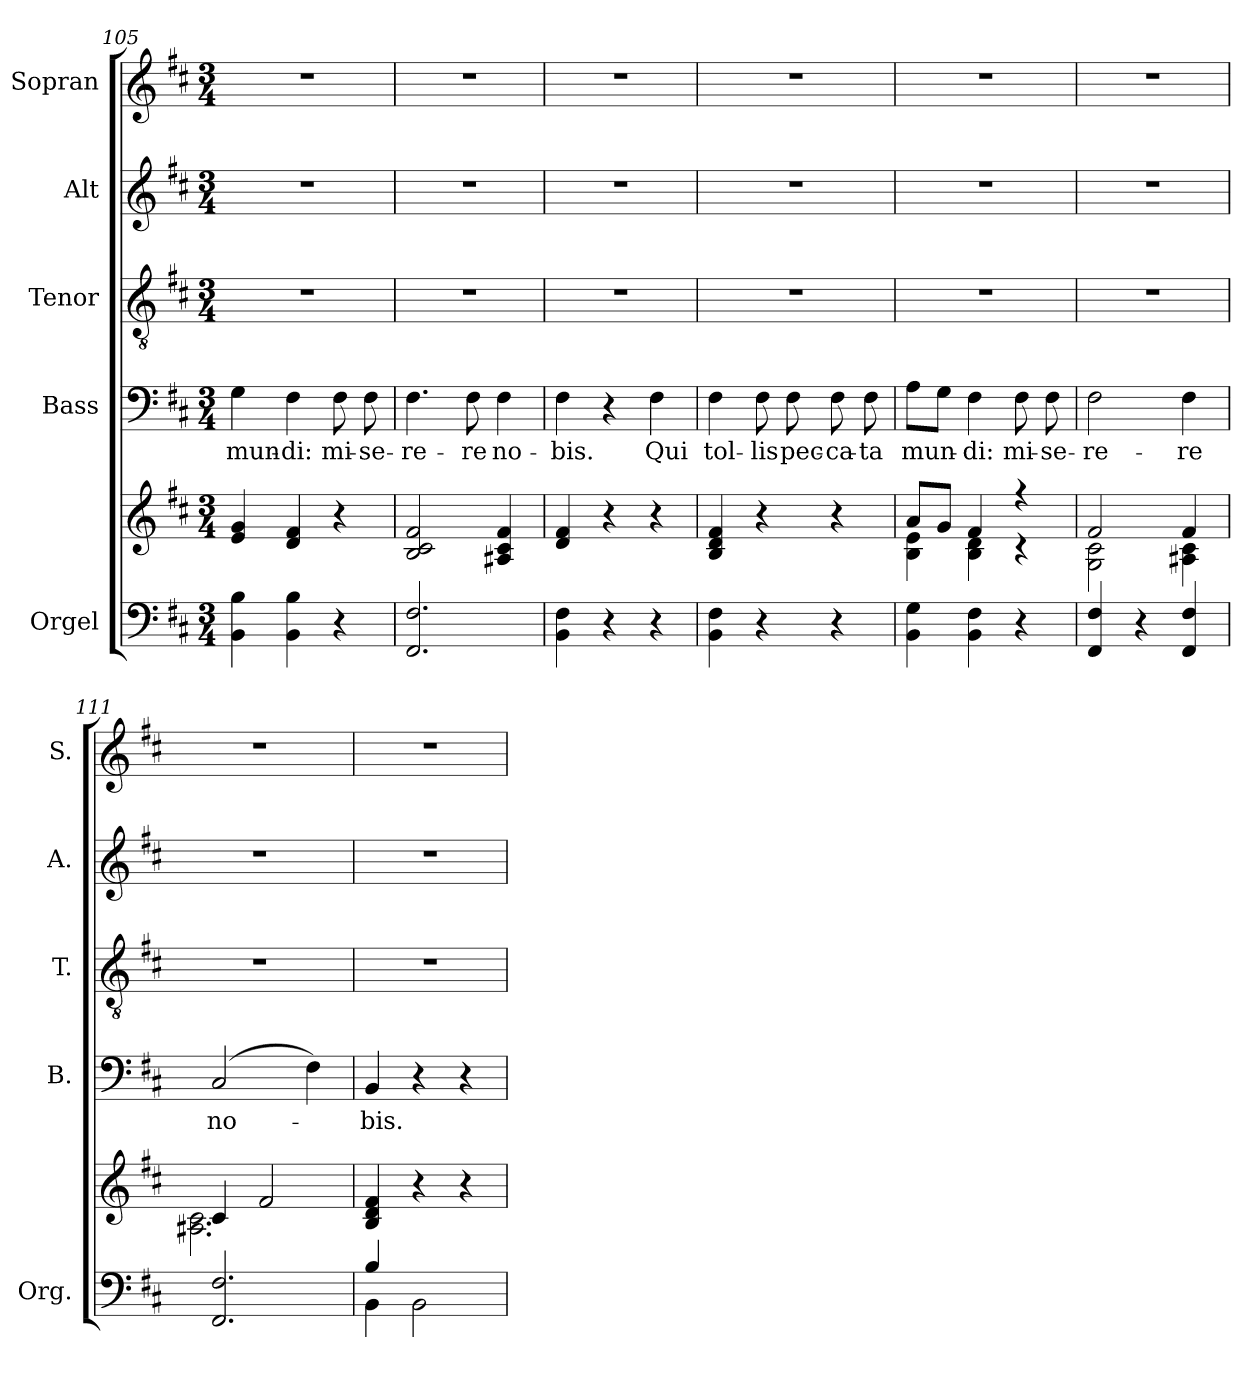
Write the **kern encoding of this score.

**kern	**kern	**kern	**text	**kern	**kern	**kern
*part5	*part5	*part4	*part4	*part3	*part2	*part1
*staff6	*staff5	*staff4	*staff4	*staff3	*staff2	*staff1
*I"Orgel	*	*I"Bass	*	*I"Tenor	*I"Alt	*I"Sopran
*I'Org.	*	*I'B.	*	*I'T.	*I'A.	*I'S.
*clefF4	*clefG2	*clefF4	*	*clefGv2	*clefG2	*clefG2
*k[f#c#]	*k[f#c#]	*k[f#c#]	*	*k[f#c#]	*k[f#c#]	*k[f#c#]
*D:	*D:	*D:	*	*D:	*D:	*D:
*M3/4	*M3/4	*M3/4	*	*M3/4	*M3/4	*M3/4
=105	=105	=105	=105	=105	=105	=105
!	!	!	!LO:LY:b	!	!	!
4BB\ 4B\	4e/ 4g/	4G\	mun-	2.r	2.r	2.r
!	!	!	!LO:LY:b	!	!	!
4BB\ 4B\	4d/ 4f#/	4F#\	-di:	.	.	.
!	!	!	!LO:LY:b	!	!	!
4r	4r	8F#\	mi-	.	.	.
!	!	!	!LO:LY:b	!	!	!
.	.	8F#\	-se-	.	.	.
=106	=106	=106	=106	=106	=106	=106
!	!	!	!LO:LY:b	!	!	!
2.FF#/ 2.F#/	2B/ 2c#/ 2f#/	4.F#\	-re-	2.r	2.r	2.r
!	!	!	!LO:LY:b	!	!	!
.	.	8F#\	-re	.	.	.
!	!	!	!LO:LY:b	!	!	!
.	4A#X/ 4c#/ 4f#/	4F#\	no-	.	.	.
=107	=107	=107	=107	=107	=107	=107
!	!	!	!LO:LY:b	!	!	!
4BB\ 4F#\	4d/ 4f#/	4F#\	-bis.	2.r	2.r	2.r
4r	4r	4r	.	.	.	.
!	!	!	!LO:LY:b	!	!	!
4r	4r	4F#\	Qui	.	.	.
=108	=108	=108	=108	=108	=108	=108
!	!	!	!LO:LY:b	!	!	!
4BB\ 4F#\	4B/ 4d/ 4f#/	4F#\	tol-	2.r	2.r	2.r
!	!	!	!LO:LY:b	!	!	!
4r	4r	8F#\	-lis	.	.	.
!	!	!	!LO:LY:b	!	!	!
.	.	8F#\	pec-	.	.	.
!	!	!	!LO:LY:b	!	!	!
4r	4r	8F#\	-ca-	.	.	.
!	!	!	!LO:LY:b	!	!	!
.	.	8F#\	-ta	.	.	.
=109	=109	=109	=109	=109	=109	=109
*	*^	*	*	*	*	*
!	!	!	!	!LO:LY:b	!	!	!
4BB\ 4G\	8a/L	4B\ 4e\	8A\L	mun-	2.r	2.r	2.r
.	8g/J	.	8G\J	.	.	.	.
!	!	!	!	!LO:LY:b	!	!	!
4BB\ 4F#\	4f#/	4B\ 4d\	4F#\	-di:	.	.	.
!	!	!	!	!LO:LY:b	!	!	!
4r	4r	4r	8F#\	mi-	.	.	.
!	!	!	!	!LO:LY:b	!	!	!
.	.	.	8F#\	-se-	.	.	.
!!LO:LB:g=z
=110	=110	=110	=110	=110	=110	=110	=110
!	!	!	!	!LO:LY:b	!	!	!
4FF#/ 4F#/	2f#/	2G\ 2c#\	2F#\	-re-	2.r	2.r	2.r
4r	.	.	.	.	.	.	.
!	!	!	!	!LO:LY:b	!	!	!
4FF#/ 4F#/	4f#/	4A#X\ 4c#\	4F#\	-re	.	.	.
=111	=111	=111	=111	=111	=111	=111	=111
!	!	!	!	!LO:LY:b	!	!	!
2.FF#/ 2.F#/	4c#/	2.A#X\ 2.c#\	(2C#/	no-	2.r	2.r	2.r
.	2f#/	.	.	.	.	.	.
.	.	.	4F#\)	.	.	.	.
*	*v	*v	*	*	*	*	*
=112	=112	=112	=112	=112	=112	=112
*^	*	*	*	*	*	*
!	!	!	!	!LO:LY:b	!	!	!
4B/	4BB\	4B/ 4d/ 4f#/	4BB/	-bis.	2.r	2.r	2.r
2ryy	2BB\	4r	4r	.	.	.	.
.	.	4r	4r	.	.	.	.
*v	*v	*	*	*	*	*	*
=	=	=	=	=	=	=
*-	*-	*-	*-	*-	*-	*-
